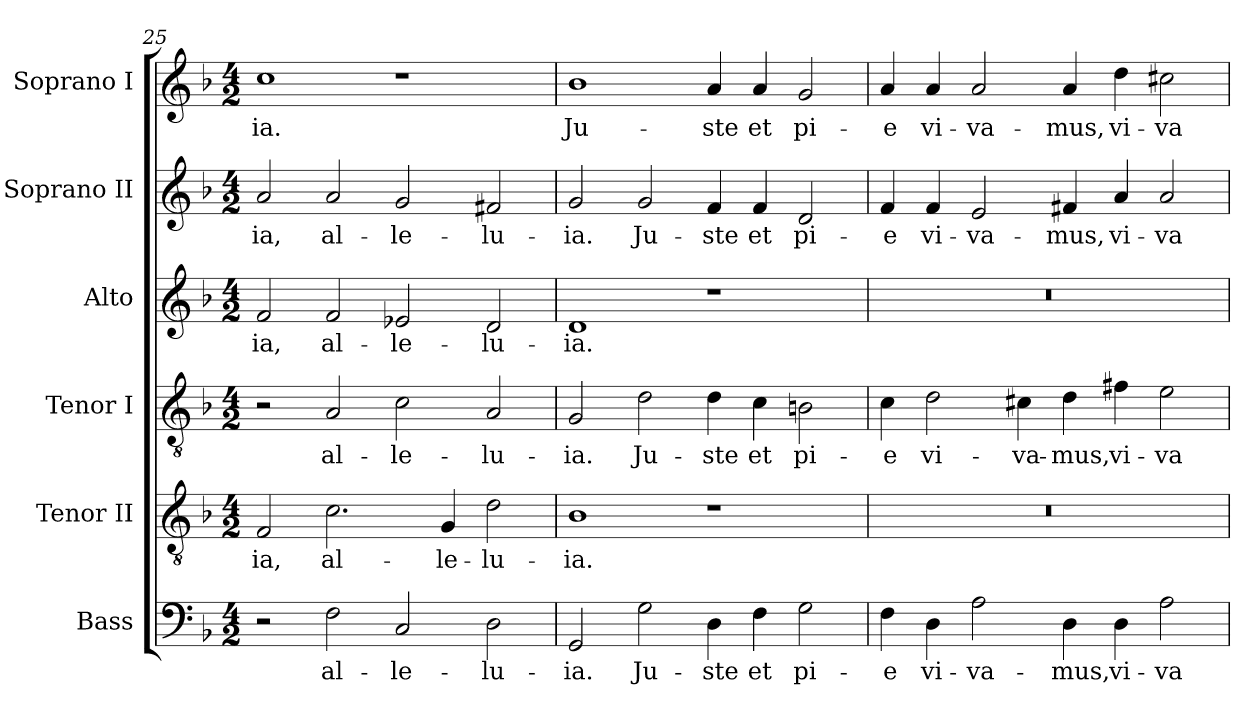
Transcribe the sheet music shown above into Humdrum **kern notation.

**kern	**text	**kern	**text	**kern	**text	**kern	**text	**kern	**text	**kern	**text
*part6	*part6	*part5	*part5	*part4	*part4	*part3	*part3	*part2	*part2	*part1	*part1
*staff6	*staff6	*staff5	*staff5	*staff4	*staff4	*staff3	*staff3	*staff2	*staff2	*staff1	*staff1
*I"Bass	*	*I"Tenor II	*	*I"Tenor I	*	*I"Alto	*	*I"Soprano II	*	*I"Soprano I	*
*clefF4	*	*clefGv2	*	*clefGv2	*	*clefG2	*	*clefG2	*	*clefG2	*
*k[b-]	*	*k[b-]	*	*k[b-]	*	*k[b-]	*	*k[b-]	*	*k[b-]	*
*F:	*	*F:	*	*F:	*	*F:	*	*F:	*	*F:	*
*M4/2	*	*M4/2	*	*M4/2	*	*M4/2	*	*M4/2	*	*M4/2	*
=25	=25	=25	=25	=25	=25	=25	=25	=25	=25	=25	=25
!	!	!	!LO:LY:b:color=#000000	!	!	!	!	!	!	!	!
!	!	!	!	!	!	!	!LO:LY:b:color=#000000	!	!	!	!
!	!	!	!	!	!	!	!	!	!LO:LY:b:color=#000000	!	!
!	!	!	!	!	!	!	!	!	!	!	!LO:LY:b:color=#000000
2r	.	2Fi/	-ia,	2r	.	2fi/	-ia,	2ai/	-ia,	1cci	-ia.
!	!LO:LY:b:color=#000000	!	!	!	!	!	!	!	!	!	!
!	!	!	!LO:LY:b:color=#000000	!	!	!	!	!	!	!	!
!	!	!	!	!	!LO:LY:b:color=#000000	!	!	!	!	!	!
!	!	!	!	!	!	!	!LO:LY:b:color=#000000	!	!	!	!
!	!	!	!	!	!	!	!	!	!LO:LY:b:color=#000000	!	!
2Fi\	al-	2.ci\	al-	2Ai/	al-	2fi/	al-	2ai/	al-	.	.
!	!LO:LY:b:color=#000000	!	!	!	!	!	!	!	!	!	!
!	!	!	!	!	!LO:LY:b:color=#000000	!	!	!	!	!	!
!	!	!	!	!	!	!	!LO:LY:b:color=#000000	!	!	!	!
!	!	!	!	!	!	!	!	!	!LO:LY:b:color=#000000	!	!
2Ci/	-le-	.	.	2ci\	-le-	2e-Xi/	-le-	2gi/	-le-	1r	.
!	!	!	!LO:LY:b:color=#000000	!	!	!	!	!	!	!	!
.	.	4Gi/	-le-	.	.	.	.	.	.	.	.
!	!LO:LY:b:color=#000000	!	!	!	!	!	!	!	!	!	!
!	!	!	!LO:LY:b:color=#000000	!	!	!	!	!	!	!	!
!	!	!	!	!	!LO:LY:b:color=#000000	!	!	!	!	!	!
!	!	!	!	!	!	!	!LO:LY:b:color=#000000	!	!	!	!
!	!	!	!	!	!	!	!	!	!LO:LY:b:color=#000000	!	!
2Di\	-lu-	2di\	-lu-	2Ai/	-lu-	2di/	-lu-	2f#Xi/	-lu-	.	.
=26	=26	=26	=26	=26	=26	=26	=26	=26	=26	=26	=26
!	!LO:LY:b:color=#000000	!	!	!	!	!	!	!	!	!	!
!	!	!	!LO:LY:b:color=#000000	!	!	!	!	!	!	!	!
!	!	!	!	!	!LO:LY:b:color=#000000	!	!	!	!	!	!
!	!	!	!	!	!	!	!LO:LY:b:color=#000000	!	!	!	!
!	!	!	!	!	!	!	!	!	!LO:LY:b:color=#000000	!	!
!	!	!	!	!	!	!	!	!	!	!	!LO:LY:b:color=#000000
2GGi/	-ia.	1B-i	-ia.	2Gi/	-ia.	1di	-ia.	2gi/	-ia.	1b-i	Ju-
!	!LO:LY:b:color=#000000	!	!	!	!	!	!	!	!	!	!
!	!	!	!	!	!LO:LY:b:color=#000000	!	!	!	!	!	!
!	!	!	!	!	!	!	!	!	!LO:LY:b:color=#000000	!	!
2Gi\	Ju-	.	.	2di\	Ju-	.	.	2gi/	Ju-	.	.
!	!LO:LY:b:color=#000000	!	!	!	!	!	!	!	!	!	!
!	!	!	!	!	!LO:LY:b:color=#000000	!	!	!	!	!	!
!	!	!	!	!	!	!	!	!	!LO:LY:b:color=#000000	!	!
!	!	!	!	!	!	!	!	!	!	!	!LO:LY:b:color=#000000
4Di\	-ste	1r	.	4di\	-ste	1r	.	4fi/	-ste	4ai/	-ste
!	!LO:LY:b:color=#000000	!	!	!	!	!	!	!	!	!	!
!	!	!	!	!	!LO:LY:b:color=#000000	!	!	!	!	!	!
!	!	!	!	!	!	!	!	!	!LO:LY:b:color=#000000	!	!
!	!	!	!	!	!	!	!	!	!	!	!LO:LY:b:color=#000000
4Fi\	et	.	.	4ci\	et	.	.	4fi/	et	4ai/	et
!	!LO:LY:b:color=#000000	!	!	!	!	!	!	!	!	!	!
!	!	!	!	!	!LO:LY:b:color=#000000	!	!	!	!	!	!
!	!	!	!	!	!	!	!	!	!LO:LY:b:color=#000000	!	!
!	!	!	!	!	!	!	!	!	!	!	!LO:LY:b:color=#000000
2Gi\	pi-	.	.	2Bni\	pi-	.	.	2di/	pi-	2gi/	pi-
!!LO:LB:g=z
=27	=27	=27	=27	=27	=27	=27	=27	=27	=27	=27	=27
!	!LO:LY:b:color=#000000	!LO:N:vis=1	!	!	!	!	!	!	!	!	!
!	!	!	!	!	!LO:LY:b:color=#000000	!LO:N:vis=1	!	!	!	!	!
!	!	!	!	!	!	!	!	!	!LO:LY:b:color=#000000	!	!
!	!	!	!	!	!	!	!	!	!	!	!LO:LY:b:color=#000000
4Fi\	-e	0r	.	4ci\	-e	0r	.	4fi/	-e	4ai/	-e
!	!LO:LY:b:color=#000000	!	!	!	!	!	!	!	!	!	!
!	!	!	!	!	!LO:LY:b:color=#000000	!	!	!	!	!	!
!	!	!	!	!	!	!	!	!	!LO:LY:b:color=#000000	!	!
!	!	!	!	!	!	!	!	!	!	!	!LO:LY:b:color=#000000
4Di\	vi-	.	.	2di\	vi-	.	.	4fi/	vi-	4ai/	vi-
!	!LO:LY:b:color=#000000	!	!	!	!	!	!	!	!	!	!
!	!	!	!	!	!	!	!	!	!LO:LY:b:color=#000000	!	!
!	!	!	!	!	!	!	!	!	!	!	!LO:LY:b:color=#000000
2Ai\	-va-	.	.	.	.	.	.	2ei/	-va-	2ai/	-va-
!	!	!	!	!	!LO:LY:b:color=#000000	!	!	!	!	!	!
.	.	.	.	4c#Xi\	-va-	.	.	.	.	.	.
!	!LO:LY:b:color=#000000	!	!	!	!	!	!	!	!	!	!
!	!	!	!	!	!LO:LY:b:color=#000000	!	!	!	!	!	!
!	!	!	!	!	!	!	!	!	!LO:LY:b:color=#000000	!	!
!	!	!	!	!	!	!	!	!	!	!	!LO:LY:b:color=#000000
4Di\	-mus,	.	.	4di\	-mus,	.	.	4f#Xi/	-mus,	4ai/	-mus,
!	!LO:LY:b:color=#000000	!	!	!	!	!	!	!	!	!	!
!	!	!	!	!	!LO:LY:b:color=#000000	!	!	!	!	!	!
!	!	!	!	!	!	!	!	!	!LO:LY:b:color=#000000	!	!
!	!	!	!	!	!	!	!	!	!	!	!LO:LY:b:color=#000000
4Di\	vi-	.	.	4f#Xi\	vi-	.	.	4ai/	vi-	4ddi\	vi-
!	!LO:LY:b:color=#000000	!	!	!	!	!	!	!	!	!	!
!	!	!	!	!	!LO:LY:b:color=#000000	!	!	!	!	!	!
!	!	!	!	!	!	!	!	!	!LO:LY:b:color=#000000	!	!
!	!	!	!	!	!	!	!	!	!	!	!LO:LY:b:color=#000000
2Ai\	-va-	.	.	2ei\	-va-	.	.	2ai/	-va-	2cc#Xi\	-va-
=	=	=	=	=	=	=	=	=	=	=	=
*-	*-	*-	*-	*-	*-	*-	*-	*-	*-	*-	*-
